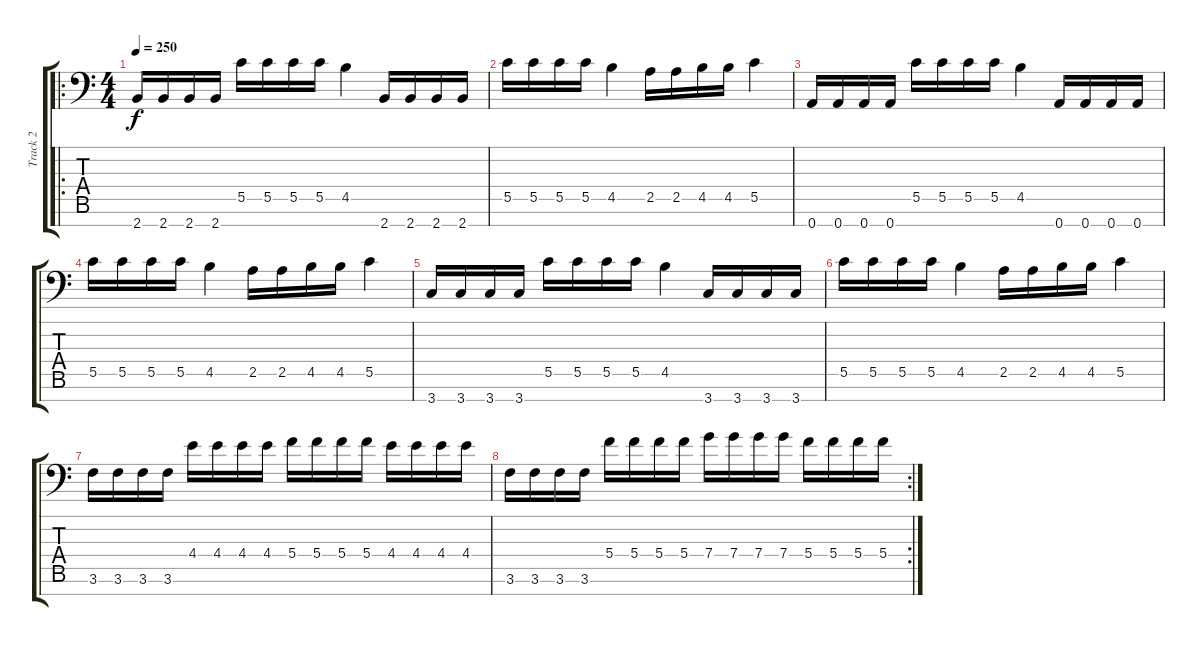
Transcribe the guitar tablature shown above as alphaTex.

\track ("Track 2" "Track 2") {instrument distortionguitar}
\staff {score tabs}
\tuning (D4 A3 F3 C3 G2 D2 A1) {hide}
\ro
\ts (4 4)
\tempo 250
\clef f4
\ks c
2.7.16{dy f} 2.7.16 2.7.16 2.7.16 5.5.16 5.5.16 5.5.16 5.5.16 4.5.4 2.7.16 2.7.16 2.7.16 2.7.16 |
5.5.16 5.5.16 5.5.16 5.5.16 4.5.4 2.5.16 2.5.16 4.5.16 4.5.16 5.5.4 |
0.7.16 0.7.16 0.7.16 0.7.16 5.5.16 5.5.16 5.5.16 5.5.16 4.5.4 0.7.16 0.7.16 0.7.16 0.7.16 |
5.5.16 5.5.16 5.5.16 5.5.16 4.5.4 2.5.16 2.5.16 4.5.16 4.5.16 5.5.4 |
3.7.16 3.7.16 3.7.16 3.7.16 5.5.16 5.5.16 5.5.16 5.5.16 4.5.4 3.7.16 3.7.16 3.7.16 3.7.16 |
5.5.16 5.5.16 5.5.16 5.5.16 4.5.4 2.5.16 2.5.16 4.5.16 4.5.16 5.5.4 |
3.6.16 3.6.16 3.6.16 3.6.16 4.4.16 4.4.16 4.4.16 4.4.16 5.4.16 5.4.16 5.4.16 5.4.16 4.4.16 4.4.16 4.4.16 4.4.16 |
\rc 2
3.6.16 3.6.16 3.6.16 3.6.16 5.4.16 5.4.16 5.4.16 5.4.16 7.4.16 7.4.16 7.4.16 7.4.16 5.4.16 5.4.16 5.4.16 5.4.16
